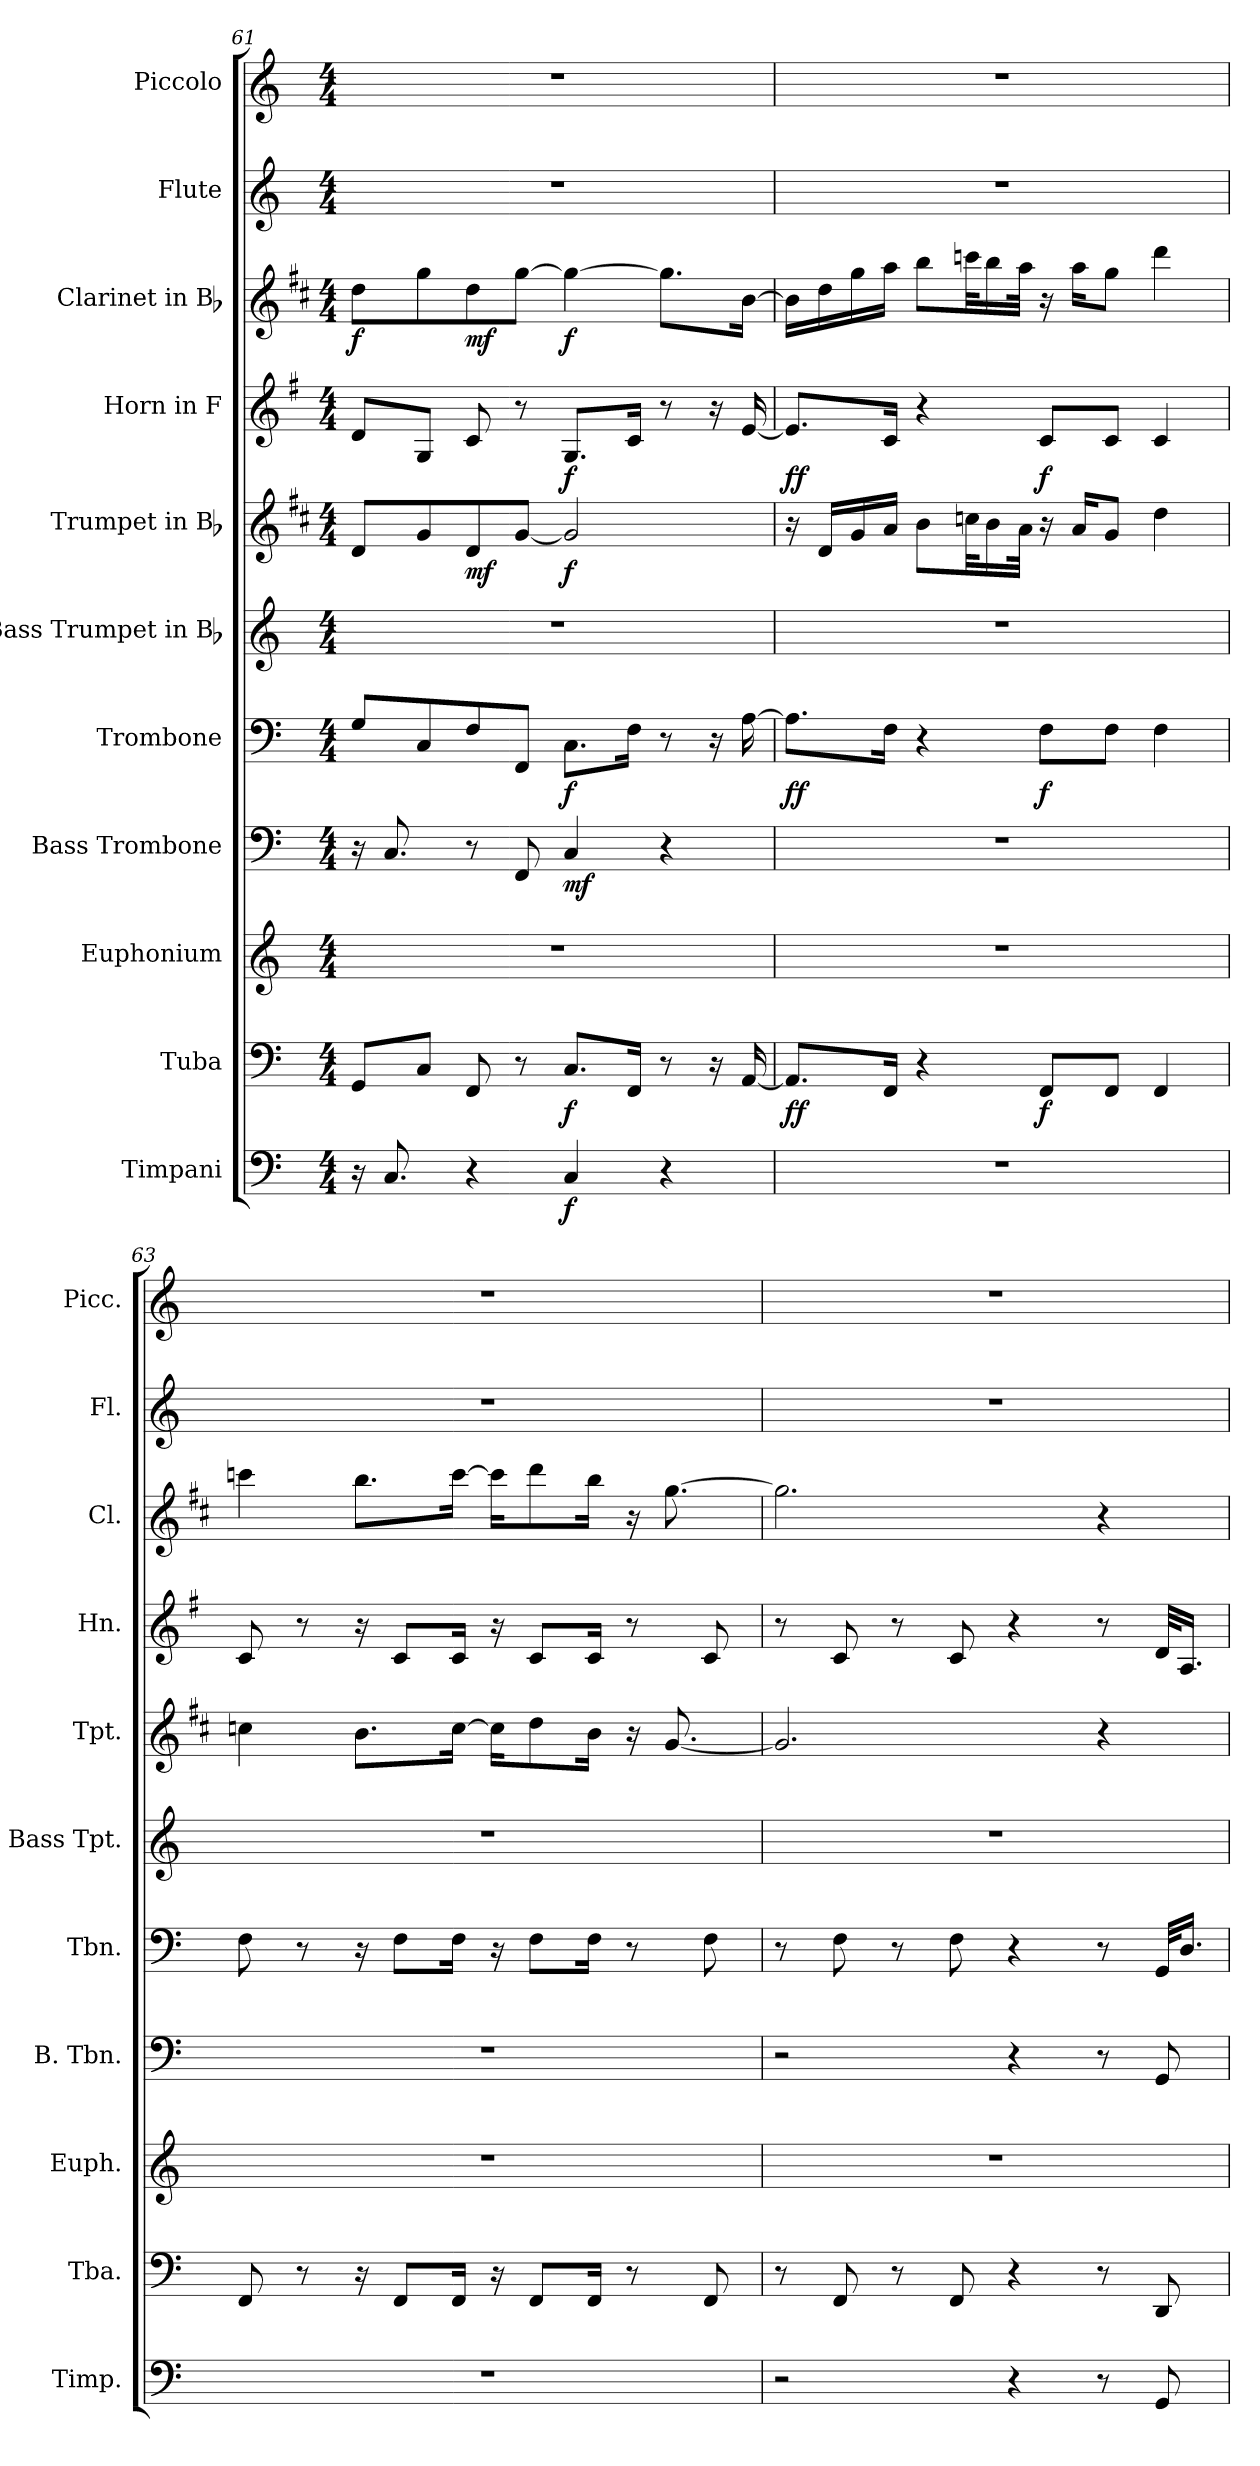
**kern	**dynam	**kern	**dynam	**kern	**kern	**dynam	**kern	**dynam	**kern	**kern	**dynam	**kern	**dynam	**kern	**dynam	**kern	**kern
*part11	*part11	*part10	*part10	*part9	*part8	*part8	*part7	*part7	*part6	*part5	*part5	*part4	*part4	*part3	*part3	*part2	*part1
*staff11	*staff11	*staff10	*staff10	*staff9	*staff8	*staff8	*staff7	*staff7	*staff6	*staff5	*staff5	*staff4	*staff4	*staff3	*staff3	*staff2	*staff1
*I"Timpani	*	*I"Tuba	*	*I"Euphonium	*I"Bass Trombone	*	*I"Trombone	*	*I"Bass Trumpet in Bb	*I"Trumpet in Bb	*	*I"Horn in F	*	*I"Clarinet in Bb	*	*I"Flute	*I"Piccolo
*I'Timp.	*	*I'Tba.	*	*I'Euph.	*I'B. Tbn.	*	*I'Tbn.	*	*I'Bass Tpt.	*I'Tpt.	*	*I'Hn.	*	*I'Cl.	*	*I'Fl.	*I'Picc.
!!LO:PB:g=z
*clefF4	*	*clefF4	*	*clefG2	*clefF4	*	*clefF4	*	*clefG2	*clefG2	*	*clefG2	*	*clefG2	*	*clefG2	*clefG2
*	*	*	*	*ITrd8c14	*	*	*	*	*ITrd8c14	*ITrd1c2	*	*ITrd4c7	*	*ITrd1c2	*	*	*ITrd-7c-12
*k[]	*	*k[]	*	*k[]	*k[]	*	*k[]	*	*k[]	*k[]	*	*k[]	*	*k[]	*	*k[]	*k[]
*C:	*	*C:	*	*C:	*C:	*	*C:	*	*C:	*C:	*	*C:	*	*C:	*	*C:	*C:
*M4/4	*	*M4/4	*	*M4/4	*M4/4	*	*M4/4	*	*M4/4	*M4/4	*	*M4/4	*	*M4/4	*	*M4/4	*M4/4
=61	=61	=61	=61	=61	=61	=61	=61	=61	=61	=61	=61	=61	=61	=61	=61	=61	=61
16r	.	8GGi/L	.	1r	16r	.	8Gi/L	.	1r	8ci/L	.	8Gi/L	.	8cci\L	f	1r	1r
8.Ci/	.	.	.	.	8.Ci/	.	.	.	.	.	.	.	.	.	.	.	.
.	.	8Ci/J	.	.	.	.	8Ci/	.	.	8fi/	.	8Ci/J	.	8ffi\	.	.	.
4r	.	8FFi/	.	.	8r	.	8Fi/	.	.	8ci/	mf	8Fi/	.	8cci\	mf	.	.
.	.	8r	.	.	8FFi/	.	8FFi/J	.	.	[8fi/J	.	8r	.	[8ffi\J	.	.	.
4Ci/	f	8.Ci/L	f	.	4Ci/	mf	8.Ci\L	f	.	2fi/]	f	8.Ci/L	f	4ffi\_	f	.	.
.	.	16FFi/Jk	.	.	.	.	16Fi\Jk	.	.	.	.	16Fi/Jk	.	.	.	.	.
4r	.	8r	.	.	4r	.	8r	.	.	.	.	8r	.	8.ffi\L]	.	.	.
.	.	16r	.	.	.	.	16r	.	.	.	.	16r	.	.	.	.	.
.	.	[16AAi/	.	.	.	.	[16Ai\	.	.	.	.	[16Ai/	.	[16ai\Jk	.	.	.
=62	=62	=62	=62	=62	=62	=62	=62	=62	=62	=62	=62	=62	=62	=62	=62	=62	=62
1r	.	8.AAi/L]	ff	1r	1r	.	8.Ai\L]	ff	1r	16r	.	8.Ai/L]	ff	16ai\LL]	.	1r	1r
.	.	.	.	.	.	.	.	.	.	16ci/LL	.	.	.	16cci\	.	.	.
.	.	.	.	.	.	.	.	.	.	16fi/	.	.	.	16ffi\	.	.	.
.	.	16FFi/Jk	.	.	.	.	16Fi\Jk	.	.	16gi/JJ	.	16Fi/Jk	.	16ggi\JJ	.	.	.
.	.	4r	.	.	.	.	4r	.	.	8ai\L	.	4r	.	8aai\L	.	.	.
.	.	.	.	.	.	.	.	.	.	32b-Xi\KL	.	.	.	32bb-Xi\KL	.	.	.
.	.	.	.	.	.	.	.	.	.	16ai\	.	.	.	16aai\	.	.	.
.	.	.	.	.	.	.	.	.	.	32gi\JJk	.	.	.	32ggi\JJk	.	.	.
.	.	8FFi/L	f	.	.	.	8Fi\L	f	.	16r	.	8Fi/L	f	16r	.	.	.
.	.	.	.	.	.	.	.	.	.	16gi/KL	.	.	.	16ggi\KL	.	.	.
.	.	8FFi/J	.	.	.	.	8Fi\J	.	.	8fi/J	.	8Fi/J	.	8ffi\J	.	.	.
.	.	4FFi/	.	.	.	.	4Fi\	.	.	4cci\	.	4Fi/	.	4ccci\	.	.	.
=63	=63	=63	=63	=63	=63	=63	=63	=63	=63	=63	=63	=63	=63	=63	=63	=63	=63
1r	.	8FFi/	.	1r	1r	.	8Fi\	.	1r	4b-Xi\	.	8Fi/	.	4bb-Xi\	.	1r	1r
.	.	8r	.	.	.	.	8r	.	.	.	.	8r	.	.	.	.	.
.	.	16r	.	.	.	.	16r	.	.	8.ai\L	.	16r	.	8.aai\L	.	.	.
.	.	8FFi/L	.	.	.	.	8Fi\L	.	.	.	.	8Fi/L	.	.	.	.	.
.	.	16FFi/Jk	.	.	.	.	16Fi\Jk	.	.	[16b-i\Jk	.	16Fi/Jk	.	[16bb-i\Jk	.	.	.
.	.	16r	.	.	.	.	16r	.	.	16b-i\KL]	.	16r	.	16bb-i\KL]	.	.	.
.	.	8FFi/L	.	.	.	.	8Fi\L	.	.	8cci\	.	8Fi/L	.	8ccci\	.	.	.
.	.	16FFi/Jk	.	.	.	.	16Fi\Jk	.	.	16ai\Jk	.	16Fi/Jk	.	16aai\Jk	.	.	.
.	.	8r	.	.	.	.	8r	.	.	16r	.	8r	.	16r	.	.	.
.	.	.	.	.	.	.	.	.	.	[8.fi/	.	.	.	[8.ffi\	.	.	.
.	.	8FFi/	.	.	.	.	8Fi\	.	.	.	.	8Fi/	.	.	.	.	.
=64	=64	=64	=64	=64	=64	=64	=64	=64	=64	=64	=64	=64	=64	=64	=64	=64	=64
2r	.	8r	.	1r	2r	.	8r	.	1r	2.fi/]	.	8r	.	2.ffi\]	.	1r	1r
.	.	8FFi/	.	.	.	.	8Fi\	.	.	.	.	8Fi/	.	.	.	.	.
.	.	8r	.	.	.	.	8r	.	.	.	.	8r	.	.	.	.	.
.	.	8FFi/	.	.	.	.	8Fi\	.	.	.	.	8Fi/	.	.	.	.	.
4r	.	4r	.	.	4r	.	4r	.	.	.	.	4r	.	.	.	.	.
8r	.	8r	.	.	8r	.	8r	.	.	4r	.	8r	.	4r	.	.	.
8GGi/	.	8DDi/	.	.	8GGi/	.	32GGi/KLL	.	.	.	.	32Gi/KLL	.	.	.	.	.
.	.	.	.	.	.	.	16.Di/JJ	.	.	.	.	16.Di/JJ	.	.	.	.	.
=	=	=	=	=	=	=	=	=	=	=	=	=	=	=	=	=	=
*-	*-	*-	*-	*-	*-	*-	*-	*-	*-	*-	*-	*-	*-	*-	*-	*-	*-
